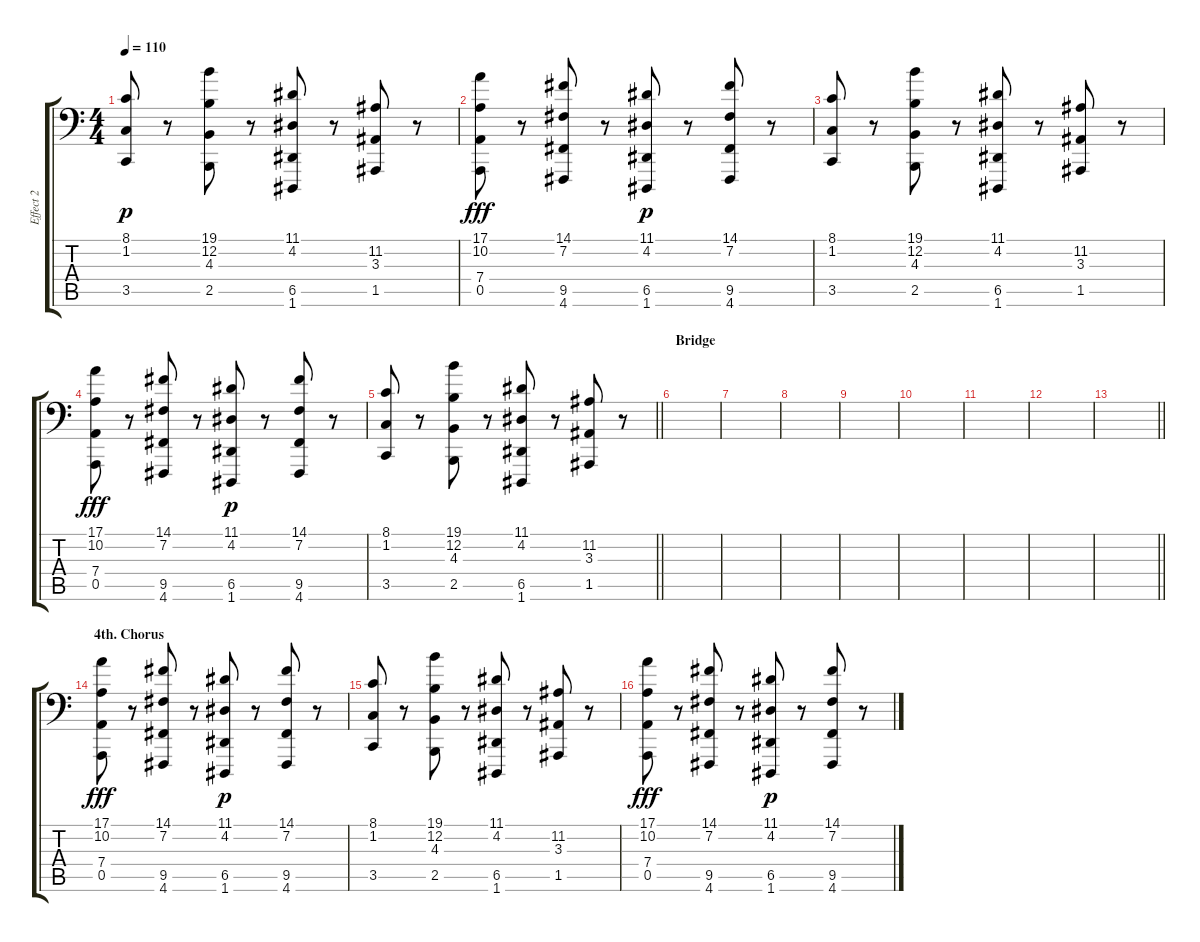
\track ("Effect 2" "Effect 2") {instrument distortionguitar}
\staff {score tabs}
\tuning (E2 B1 G1 D1 A0 D0) {hide}
\ts (4 4)
\tempo 110
\clef f4
\ks c
(8.1 1.2 3.5).8{dy p} r.8 (19.1 12.2 4.3 2.5).8 r.8 (11.1 4.2 6.5 1.6).8 r.8 (11.2 3.3 1.5).8 r.8 |
(17.1 10.2 7.4 0.5).8{dy fff} r.8 (14.1 7.2 9.5 4.6).8 r.8 (11.1 4.2 6.5 1.6).8{dy p} r.8 (14.1 7.2 9.5 4.6).8 r.8 |
(8.1 1.2 3.5).8 r.8 (19.1 12.2 4.3 2.5).8 r.8 (11.1 4.2 6.5 1.6).8 r.8 (11.2 3.3 1.5).8 r.8 |
(17.1 10.2 7.4 0.5).8{dy fff} r.8 (14.1 7.2 9.5 4.6).8 r.8 (11.1 4.2 6.5 1.6).8{dy p} r.8 (14.1 7.2 9.5 4.6).8 r.8 |
\barLineRight lightlight
(8.1 1.2 3.5).8 r.8 (19.1 12.2 4.3 2.5).8 r.8 (11.1 4.2 6.5 1.6).8 r.8 (11.2 3.3 1.5).8 r.8 |
\section ("" "Bridge")
|
|
|
|
|
|
|
\barLineRight lightlight
|
\section ("" "4th. Chorus")
(17.1 10.2 7.4 0.5).8{dy fff} r.8 (14.1 7.2 9.5 4.6).8 r.8 (11.1 4.2 6.5 1.6).8{dy p} r.8 (14.1 7.2 9.5 4.6).8 r.8 |
(8.1 1.2 3.5).8 r.8 (19.1 12.2 4.3 2.5).8 r.8 (11.1 4.2 6.5 1.6).8 r.8 (11.2 3.3 1.5).8 r.8 |
(17.1 10.2 7.4 0.5).8{dy fff} r.8 (14.1 7.2 9.5 4.6).8 r.8 (11.1 4.2 6.5 1.6).8{dy p} r.8 (14.1 7.2 9.5 4.6).8 r.8
